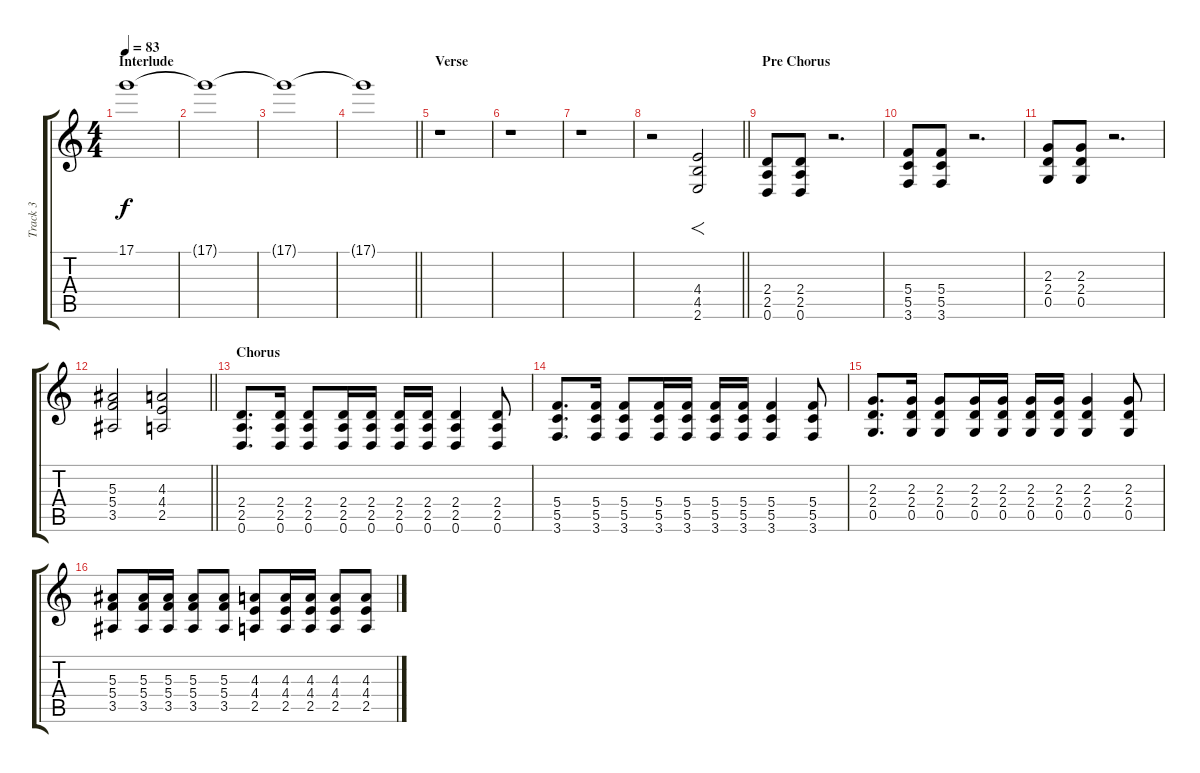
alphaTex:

\track ("Track 3" "Track 3") {instrument distortionguitar}
\staff {score tabs}
\tuning (D4 A3 F3 C3 G2 D2) {hide}
\ts (4 4)
\section ("" "Interlude")
\tempo 83
\clef g2
\ks c
17.1{t}.1{dy f volume 0 instrument acousticguitarsteel} |
17.1{t}.1 |
17.1{t}.1 |
\barLineRight lightlight
17.1{t}.1 |
\section ("" "Verse")
r.1 |
r.1 |
r.1 |
\barLineRight lightlight
r.2 (4.4 4.5 2.6).2{f} |
\section ("" "Pre Chorus")
(2.4 2.5 0.6).8 (2.4 2.5 0.6).8 r.2{d} |
(5.4 5.5 3.6).8 (5.4 5.5 3.6).8 r.2{d} |
(2.3 2.4 0.5).8 (2.3 2.4 0.5).8 r.2{d} |
\barLineRight lightlight
(5.3 5.4 3.5).2 (4.3 4.4 2.5).2 |
\section ("" "Chorus")
(2.4 2.5 0.6).8{d} (2.4 2.5 0.6).16 (2.4 2.5 0.6).8 (2.4 2.5 0.6).16 (2.4 2.5 0.6).16 (2.4 2.5 0.6).16 (2.4 2.5 0.6).16 (2.4 2.5 0.6).4 (2.4 2.5 0.6).8 |
(5.4 5.5 3.6).8{d} (5.4 5.5 3.6).16 (5.4 5.5 3.6).8 (5.4 5.5 3.6).16 (5.4 5.5 3.6).16 (5.4 5.5 3.6).16 (5.4 5.5 3.6).16 (5.4 5.5 3.6).4 (5.4 5.5 3.6).8 |
(2.3 2.4 0.5).8{d} (2.3 2.4 0.5).16 (2.3 2.4 0.5).8 (2.3 2.4 0.5).16 (2.3 2.4 0.5).16 (2.3 2.4 0.5).16 (2.3 2.4 0.5).16 (2.3 2.4 0.5).4 (2.3 2.4 0.5).8 |
(5.3 5.4 3.5).8 (5.3 5.4 3.5).16 (5.3 5.4 3.5).16 (5.3 5.4 3.5).8 (5.3 5.4 3.5).8 (4.3 4.4 2.5).8 (4.3 4.4 2.5).16 (4.3 4.4 2.5).16 (4.3 4.4 2.5).8 (4.3 4.4 2.5).8
